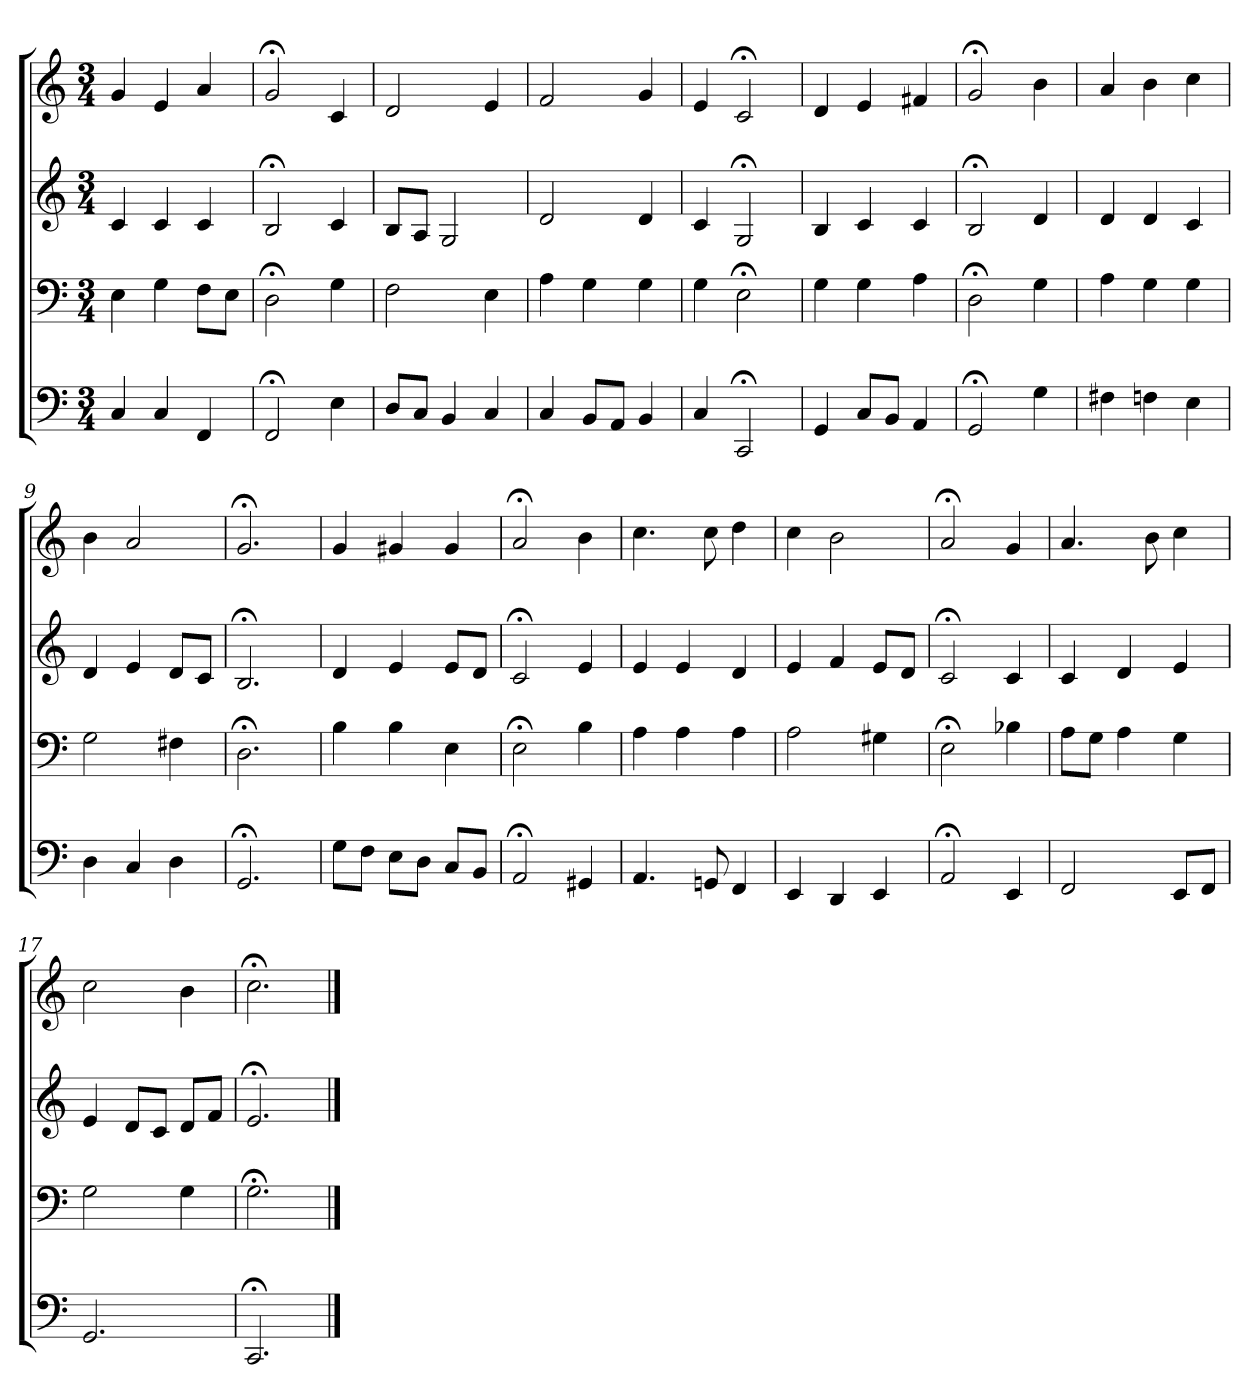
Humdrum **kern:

**kern	**kern	**kern	**kern
*part4	*part3	*part2	*part1
*staff4	*staff3	*staff2	*staff1
*clefF4	*clefF4	*clefG2	*clefG2
*k[]	*k[]	*k[]	*k[]
*C:	*C:	*C:	*C:
*M3/4	*M3/4	*M3/4	*M3/4
=1	=1	=1	=1
4C	4E	4c	4g
4C	4G	4c	4e
4FF	8F\L	4c	4a
.	8E\J	.	.
=2	=2	=2	=2
2FF;<	2D;<	2B;<	2g;<
4E	4G	4c	4c
=3	=3	=3	=3
8D/L	2F	8B/L	2d
8C/J	.	8A/J	.
4BB	.	2G	.
4C	4E	.	4e
=4	=4	=4	=4
4C	4A	2d	2f
8BB/L	4G	.	.
8AA/J	.	.	.
4BB	4G	4d	4g
=5	=5	=5	=5
4C	4G	4c	4e
2CC;<	2E;<	2G;<	2c;<
=6	=6	=6	=6
4GG	4G	4B	4d
8C/L	4G	4c	4e
8BB/J	.	.	.
4AA	4A	4c	4f#X
=7	=7	=7	=7
2GG;<	2D;<	2B;<	2g;<
4G	4G	4d	4b
=8	=8	=8	=8
4F#X	4A	4d	4a
4Fn	4G	4d	4b
4E	4G	4c	4cc
=9	=9	=9	=9
4D	2G	4d	4b
4C	.	4e	2a
4D	4F#X	8d/L	.
.	.	8c/J	.
=10	=10	=10	=10
2.GG;<	2.D;<	2.B;<	2.g;<
=11	=11	=11	=11
8G\L	4B	4d	4g
8F\J	.	.	.
8E\L	4B	4e	4g#X
8D\J	.	.	.
8C/L	4E	8e/L	4g#
8BB/J	.	8d/J	.
=12	=12	=12	=12
2AA;<	2E;<	2c;<	2a;<
4GG#X	4B	4e	4b
=13	=13	=13	=13
4.AA	4A	4e	4.cc
.	4A	4e	.
8GGn	.	.	8cc
4FF	4A	4d	4dd
=14	=14	=14	=14
4EE	2A	4e	4cc
4DD	.	4f	2b
4EE	4G#X	8e/L	.
.	.	8d/J	.
=15	=15	=15	=15
2AA;<	2E;<	2c;<	2a;<
4EE	4B-X	4c	4g
=16	=16	=16	=16
2FF	8A\L	4c	4.a
.	8G\J	.	.
.	4A	4d	.
.	.	.	8b
8EE/L	4G	4e	4cc
8FF/J	.	.	.
=17	=17	=17	=17
2.GG	2G	4e	2cc
.	.	8d/L	.
.	.	8c/J	.
.	4G	8d/L	4b
.	.	8f/J	.
=18	=18	=18	=18
2.CC;<	2.G;<	2.e;<	2.cc;<
==	==	==	==
*-	*-	*-	*-
